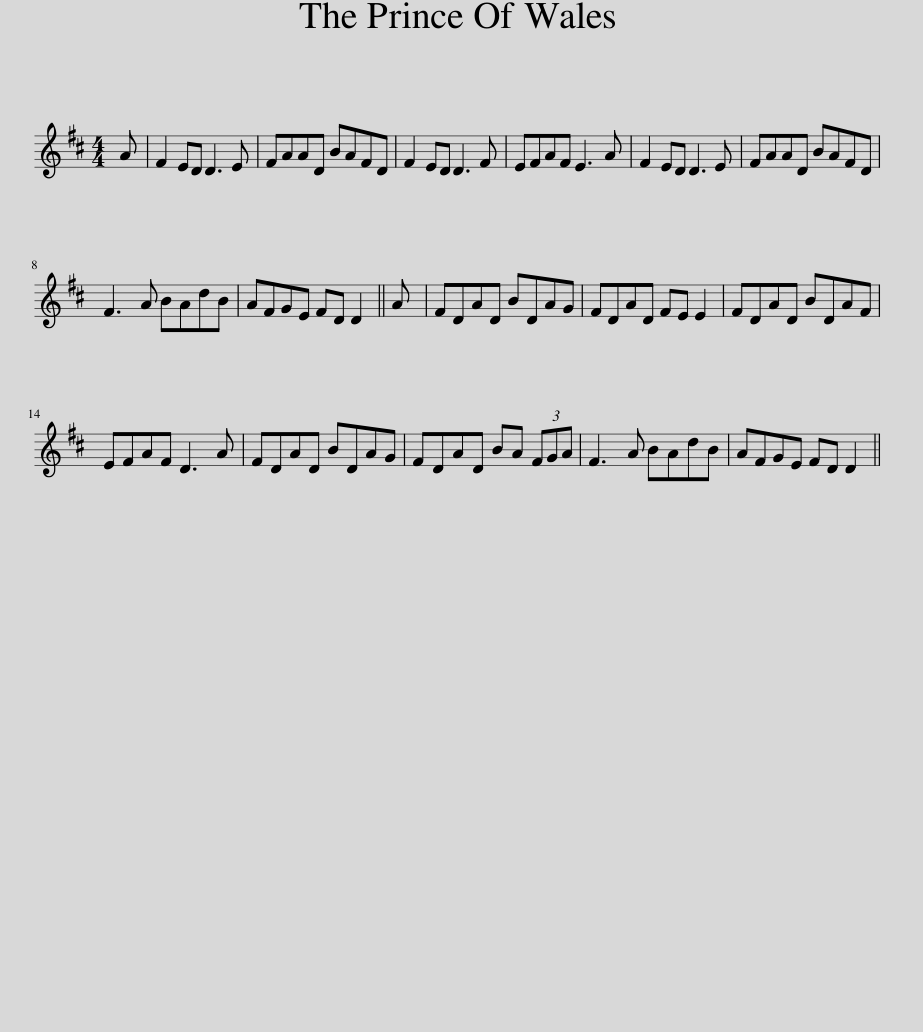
X:1
L:1/8
M:4/4
I:linebreak $
K:D
V:1 treble
V:1
 A | F2 ED D3 E | FAAD BAFD | F2 ED D3 F | EFAF E3 A | %5
 F2 ED D3 E | FAAD BAFD |$ F3 A BAdB | AFGE FD D2 || A | %10
 FDAD BDAG | FDAD FE E2 | FDAD BDAF |$ EFAF D3 A | FDAD BDAG | %15
 FDAD BA (3FGA | F3 A BAdB | AFGE FD D2 || %18
